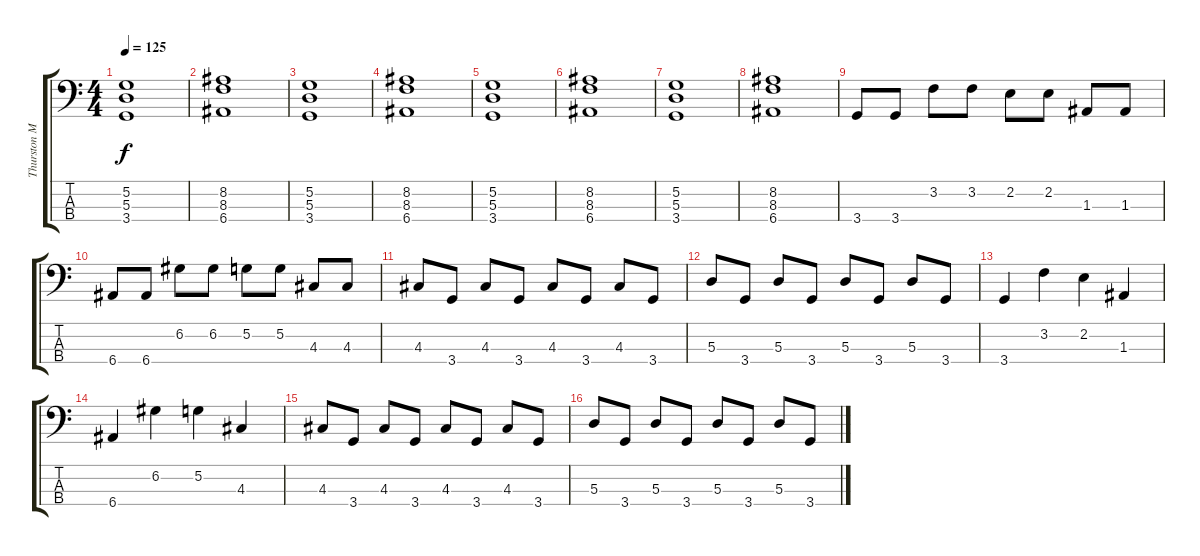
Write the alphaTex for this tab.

\track ("Thurston Moore" "Thurston M") {instrument electricbasspick}
\staff {score tabs}
\tuning (G2 D2 A1 E1) {hide}
\ts (4 4)
\tempo 125
\clef f4
\ks c
(5.2 5.3 3.4).1{dy f} |
(8.2 8.3 6.4).1 |
(5.2 5.3 3.4).1 |
(8.2 8.3 6.4).1 |
(5.2 5.3 3.4).1 |
(8.2 8.3 6.4).1 |
(5.2 5.3 3.4).1 |
(8.2 8.3 6.4).1 |
3.4.8 3.4.8 3.2.8 3.2.8 2.2.8 2.2.8 1.3.8 1.3.8 |
6.4.8 6.4.8 6.2.8 6.2.8 5.2.8 5.2.8 4.3.8 4.3.8 |
4.3.8 3.4.8 4.3.8 3.4.8 4.3.8 3.4.8 4.3.8 3.4.8 |
5.3.8 3.4.8 5.3.8 3.4.8 5.3.8 3.4.8 5.3.8 3.4.8 |
3.4.4 3.2.4 2.2.4 1.3.4 |
6.4.4 6.2.4 5.2.4 4.3.4 |
4.3.8 3.4.8 4.3.8 3.4.8 4.3.8 3.4.8 4.3.8 3.4.8 |
5.3.8 3.4.8 5.3.8 3.4.8 5.3.8 3.4.8 5.3.8 3.4.8
